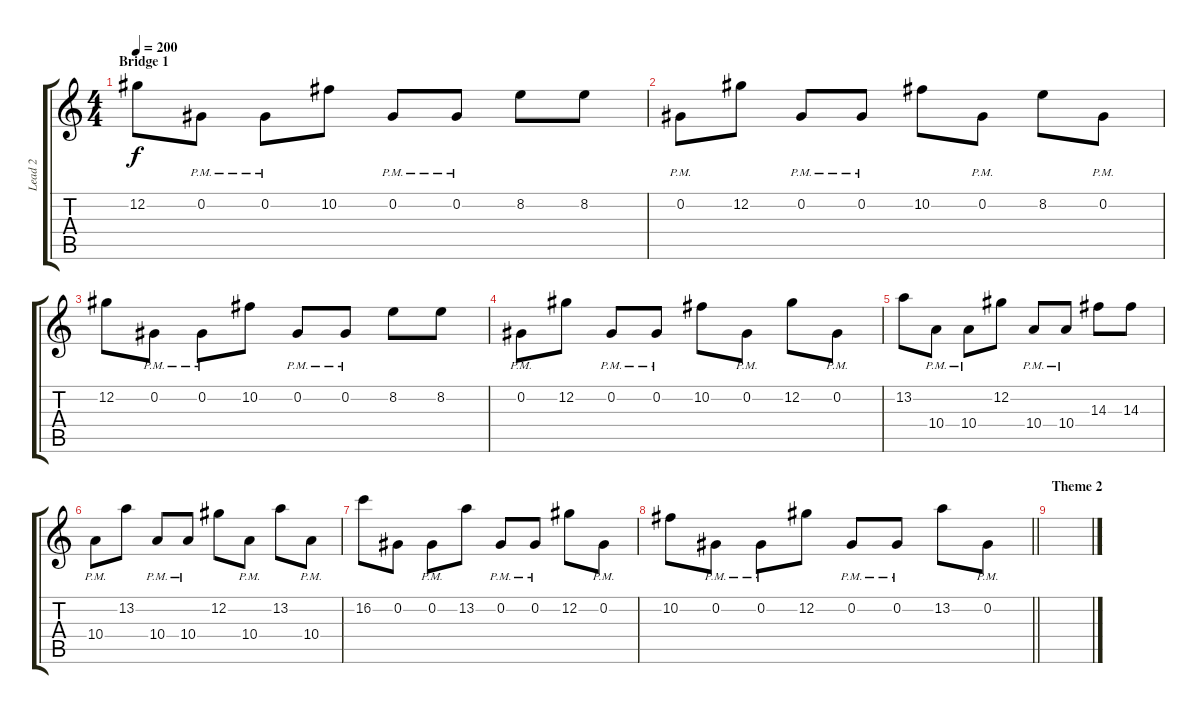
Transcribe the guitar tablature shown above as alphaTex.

\track ("Lead 2 " "Lead 2 ") {instrument distortionguitar}
\staff {score tabs}
\tuning (Db4 Ab3 E3 B2 Gb2 Db2) {hide}
\ts (4 4)
\section ("" "Bridge 1")
\tempo 200
\clef g2
\ks c
12.2.8{dy f} 0.2{pm}.8 0.2{pm}.8 10.2.8 0.2{pm}.8 0.2{pm}.8 8.2.8 8.2.8 |
0.2{pm}.8 12.2.8 0.2{pm}.8 0.2{pm}.8 10.2.8 0.2{pm}.8 8.2.8 0.2{pm}.8 |
12.2.8 0.2{pm}.8 0.2{pm}.8 10.2.8 0.2{pm}.8 0.2{pm}.8 8.2.8 8.2.8 |
0.2{pm}.8 12.2.8 0.2{pm}.8 0.2{pm}.8 10.2.8 0.2{pm}.8 12.2.8 0.2{pm}.8 |
13.2.8 10.4{pm}.8 10.4{pm}.8 12.2.8 10.4{pm}.8 10.4{pm}.8 14.3.8 14.3.8 |
10.4{pm}.8 13.2.8 10.4{pm}.8 10.4{pm}.8 12.2.8 10.4{pm}.8 13.2.8 10.4{pm}.8 |
16.2.8 0.2.8 0.2{pm}.8 13.2.8 0.2{pm}.8 0.2{pm}.8 12.2.8 0.2{pm}.8 |
\barLineRight lightlight
10.2.8 0.2{pm}.8 0.2{pm}.8 12.2.8 0.2{pm}.8 0.2{pm}.8 13.2.8 0.2{pm}.8 |
\section ("" "Theme 2")
